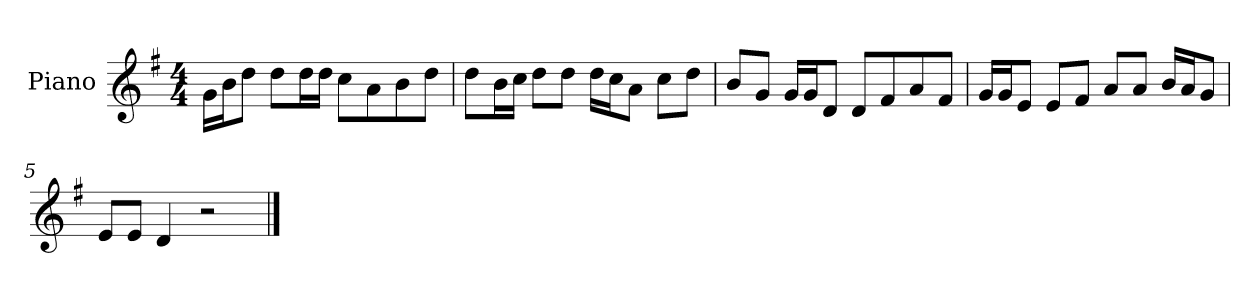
**kern
*part1
*staff1
*I"Piano
*I'P-no
*clefG2
*k[f#]
*M4/4
*MM90
=1
16g\LL
16b\J
8dd\J
8dd\L
16dd\L
16dd\JJ
8cc\L
8a\
8b\
8dd\J
=2
8dd\L
16b\L
16cc\JJ
8dd\L
8dd\J
16dd\LL
16cc\J
8a\J
8cc\L
8dd\J
=3
8b/L
8g/J
16g/LL
16g/J
8d/J
8d/L
8f#/
8a/
8f#/J
=4
16g/LL
16g/J
8e/J
8e/L
8f#/J
8a/L
8a/J
16b/LL
16a/J
8g/J
!!LO:LB:g=z
=5
8e/L
8e/J
4d/
2r
==
*-
